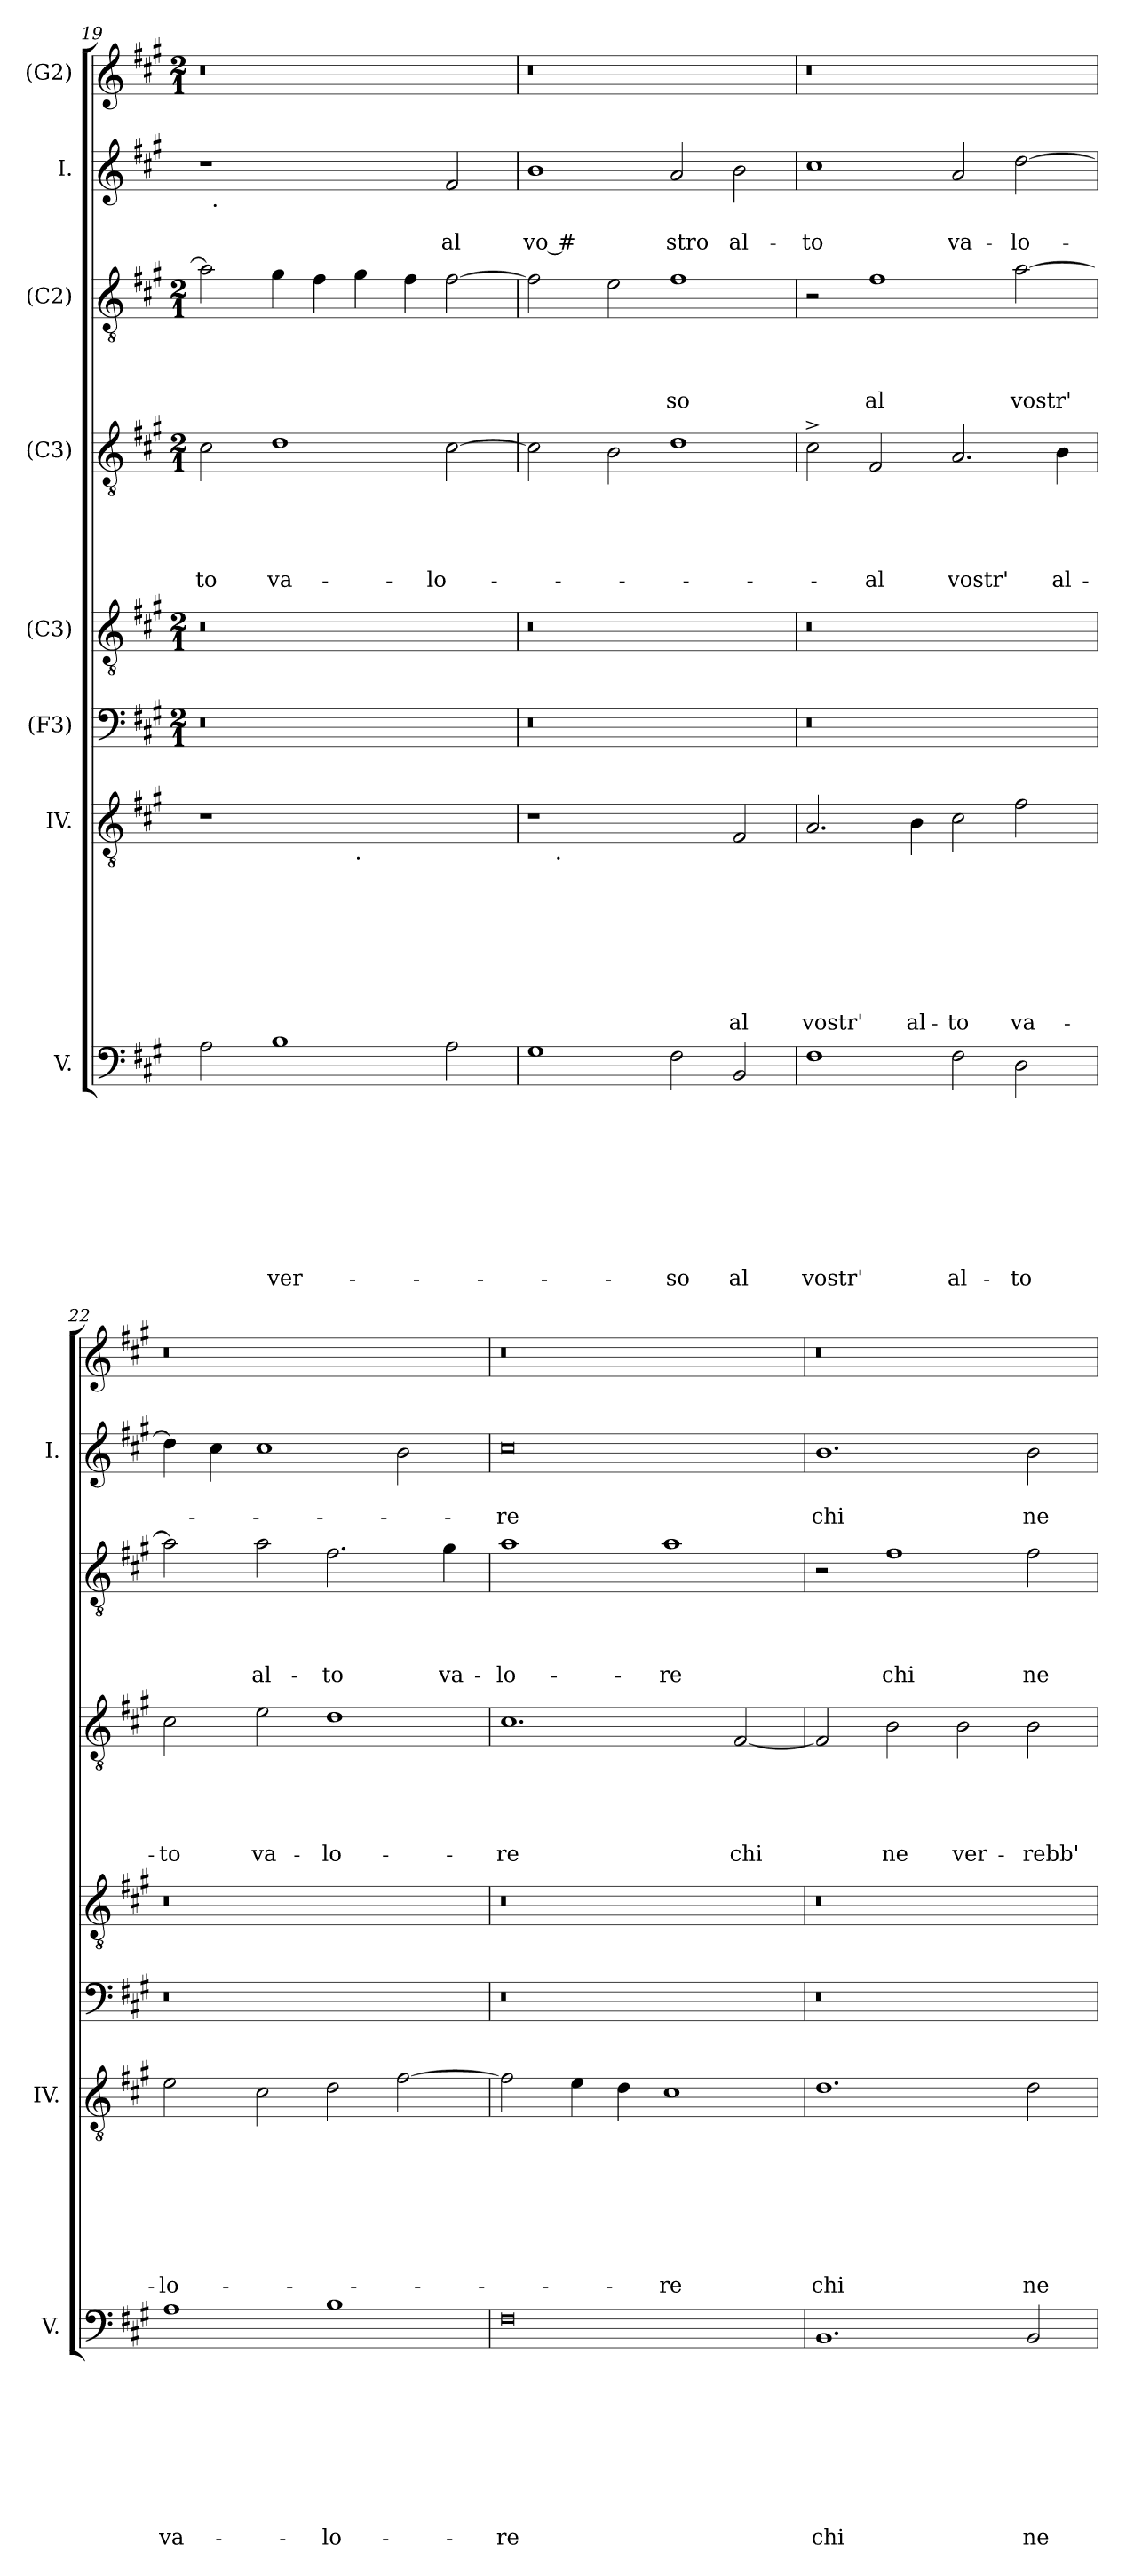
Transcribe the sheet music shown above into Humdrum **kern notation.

**kern	**text	**text	**text	**text	**text	**text	**text	**text	**text	**kern	**text	**text	**text	**text	**text	**text	**text	**text	**kern	**kern	**kern	**text	**text	**text	**text	**text	**kern	**text	**text	**text	**text	**kern	**text	**text	**kern
*part8	*part8	*part8	*part8	*part8	*part8	*part8	*part8	*part8	*part8	*part7	*part7	*part7	*part7	*part7	*part7	*part7	*part7	*part7	*part6	*part5	*part4	*part4	*part4	*part4	*part4	*part4	*part3	*part3	*part3	*part3	*part3	*part2	*part2	*part2	*part1
*staff8	*staff8	*staff8	*staff8	*staff8	*staff8	*staff8	*staff8	*staff8	*staff8	*staff7	*staff7	*staff7	*staff7	*staff7	*staff7	*staff7	*staff7	*staff7	*staff6	*staff5	*staff4	*staff4	*staff4	*staff4	*staff4	*staff4	*staff3	*staff3	*staff3	*staff3	*staff3	*staff2	*staff2	*staff2	*staff1
*I"V.	*	*	*	*	*	*	*	*	*	*I"IV.	*	*	*	*	*	*	*	*	*I"(F3)	*I"(C3)	*I"(C3)	*	*	*	*	*	*I"(C2)	*	*	*	*	*I"I.	*	*	*I"(G2)
*I'V.	*	*	*	*	*	*	*	*	*	*I'IV.	*	*	*	*	*	*	*	*	*	*	*	*	*	*	*	*	*	*	*	*	*	*I'I.	*	*	*
*clefF4	*	*	*	*	*	*	*	*	*	*clefGv2	*	*	*	*	*	*	*	*	*clefF4	*clefGv2	*clefGv2	*	*	*	*	*	*clefGv2	*	*	*	*	*clefG2	*	*	*clefG2
*k[f#c#g#]	*	*	*	*	*	*	*	*	*	*k[f#c#g#]	*	*	*	*	*	*	*	*	*k[f#c#g#]	*k[f#c#g#]	*k[f#c#g#]	*	*	*	*	*	*k[f#c#g#]	*	*	*	*	*k[f#c#g#]	*	*	*k[f#c#g#]
*A:	*	*	*	*	*	*	*	*	*	*A:	*	*	*	*	*	*	*	*	*A:	*A:	*A:	*	*	*	*	*	*A:	*	*	*	*	*A:	*	*	*A:
*	*	*	*	*	*	*	*	*	*	*	*	*	*	*	*	*	*	*	*M2/1	*M2/1	*M2/1	*	*	*	*	*	*M2/1	*	*	*	*	*	*	*	*M2/1
=19	=19	=19	=19	=19	=19	=19	=19	=19	=19	=19	=19	=19	=19	=19	=19	=19	=19	=19	=19	=19	=19	=19	=19	=19	=19	=19	=19	=19	=19	=19	=19	=19	=19	=19	=19
!	!	!	!	!	!	!	!	!	!	!	!	!	!	!	!	!	!	!	!	!	!	!	!	!	!	!LO:LY:b	!	!	!	!	!	!	!	!	!
*	*	*	*	*	*	*	*	*	*	*	*	*	*	*	*	*	*	*	*	*	*	*	*	*	*	*	*	*	*	*	*	*^	*	*	*
2A\	.	.	.	.	.	.	.	.	.	1r	.	.	.	.	.	.	.	.	0r	0r	2c#\	.	.	.	.	-to	2a\]	.	.	.	.	1r	32ryy	.	.	0r
!	!	!	!	!	!	!	!	!	!	!	!	!	!	!	!	!	!	!	!	!	!	!	!	!	!	!	!	!	!	!	!	!	!LO:TX:b:t=.	!	!	!
.	.	.	.	.	.	.	.	.	.	.	.	.	.	.	.	.	.	.	.	.	.	.	.	.	.	.	.	.	.	.	.	.	1ryy	.	.	.
!	!	!	!	!	!	!	!	!	!LO:LY:b	!	!	!	!	!	!	!	!	!	!	!	!	!	!	!	!	!LO:LY:b	!	!	!	!	!	!	!	!	!	!
1B	.	.	.	.	.	.	.	.	ver-	.	.	.	.	.	.	.	.	.	.	.	1d	.	.	.	.	va-	4g#\	.	.	.	.	.	.	.	.	.
.	.	.	.	.	.	.	.	.	.	.	.	.	.	.	.	.	.	.	.	.	.	.	.	.	.	.	4f#\	.	.	.	.	.	.	.	.	.
!	!	!	!	!	!	!	!	!	!	!LO:TX:b:t=.	!	!	!	!	!	!	!	!	!	!	!	!	!	!	!	!	!	!	!	!	!	!	!	!	!	!
.	.	.	.	.	.	.	.	.	.	1ryy	.	.	.	.	.	.	.	.	.	.	.	.	.	.	.	.	4g#\	.	.	.	.	2ryy	.	.	.	.
.	.	.	.	.	.	.	.	.	.	.	.	.	.	.	.	.	.	.	.	.	.	.	.	.	.	.	.	.	.	.	.	.	2ryy	.	.	.
.	.	.	.	.	.	.	.	.	.	.	.	.	.	.	.	.	.	.	.	.	.	.	.	.	.	.	4f#\	.	.	.	.	.	.	.	.	.
!	!	!	!	!	!	!	!	!	!	!	!	!	!	!	!	!	!	!	!	!	!	!	!	!	!	!LO:LY:b	!	!	!	!	!	!	!	!	!LO:LY:b	!
2A\	.	.	.	.	.	.	.	.	.	.	.	.	.	.	.	.	.	.	.	.	[>2c#\	.	.	.	.	-lo-	[>2f#\	.	.	.	.	2f#/	.	.	al	.
.	.	.	.	.	.	.	.	.	.	.	.	.	.	.	.	.	.	.	.	.	.	.	.	.	.	.	.	.	.	.	.	.	4...ryy	.	.	.
=20	=20	=20	=20	=20	=20	=20	=20	=20	=20	=20	=20	=20	=20	=20	=20	=20	=20	=20	=20	=20	=20	=20	=20	=20	=20	=20	=20	=20	=20	=20	=20	=20	=20	=20	=20	=20
!	!	!	!	!	!	!	!	!	!	!	!	!	!	!	!	!	!	!	!	!	!	!	!	!	!	!	!	!	!	!	!	!	!	!	!LO:LY:b	!
*	*	*	*	*	*	*	*	*	*	*^	*	*	*	*	*	*	*	*	*	*	*	*	*	*	*	*	*	*	*	*	*	*v	*v	*	*	*
1G#	.	.	.	.	.	.	.	.	.	1r	8ryy	.	.	.	.	.	.	.	.	0r	0r	2c#\]	.	.	.	.	.	2f#\]	.	.	.	.	1b	.	vo ­#	0r
!	!	!	!	!	!	!	!	!	!	!	!LO:TX:b:t=.	!	!	!	!	!	!	!	!	!	!	!	!	!	!	!	!	!	!	!	!	!	!	!	!	!
.	.	.	.	.	.	.	.	.	.	.	1...ryy	.	.	.	.	.	.	.	.	.	.	.	.	.	.	.	.	.	.	.	.	.	.	.	.	.
.	.	.	.	.	.	.	.	.	.	.	.	.	.	.	.	.	.	.	.	.	.	2B\	.	.	.	.	.	2e\	.	.	.	.	.	.	.	.
!	!	!	!	!	!	!	!	!	!LO:LY:b	!	!	!	!	!	!	!	!	!	!	!	!	!	!	!	!	!	!	!	!	!	!	!LO:LY:b	!	!	!LO:LY:b	!
2F#\	.	.	.	.	.	.	.	.	-so	2ryy	.	.	.	.	.	.	.	.	.	.	.	1d	.	.	.	.	.	1f#	.	.	.	-so	2a/	.	stro	.
!	!	!	!	!	!	!	!	!	!LO:LY:b	!	!	!	!	!	!	!	!	!	!LO:LY:b	!	!	!	!	!	!	!	!	!	!	!	!	!	!	!	!LO:LY:b	!
2BB/	.	.	.	.	.	.	.	.	al	2F#/	.	.	.	.	.	.	.	.	al	.	.	.	.	.	.	.	.	.	.	.	.	.	2b\	.	al-	.
!!LO:LB:g=z
=21	=21	=21	=21	=21	=21	=21	=21	=21	=21	=21	=21	=21	=21	=21	=21	=21	=21	=21	=21	=21	=21	=21	=21	=21	=21	=21	=21	=21	=21	=21	=21	=21	=21	=21	=21	=21
!	!	!	!	!	!	!	!	!	!	!LO:TX:a:t=-re,	!	!	!	!	!	!	!	!	!	!	!	!	!	!	!	!	!	!	!	!	!	!	!	!	!	!
!	!	!	!	!	!	!	!	!	!LO:LY:b	!	!	!	!	!	!	!	!	!	!LO:LY:b	!	!	!	!	!	!	!	!	!	!	!	!	!	!	!	!LO:LY:b	!
*	*	*	*	*	*	*	*	*	*	*v	*v	*	*	*	*	*	*	*	*	*	*	*	*	*	*	*	*	*	*	*	*	*	*	*	*	*
1F#	.	.	.	.	.	.	.	.	vostr'	2.A/	.	.	.	.	.	.	.	vostr'	0r	0r	2c#^>\	.	.	.	.	.	2r	.	.	.	.	1cc#	.	-to	0r
!	!	!	!	!	!	!	!	!	!	!	!	!	!	!	!	!	!	!	!	!	!	!	!	!	!	!LO:LY:b	!	!	!	!	!LO:LY:b	!	!	!	!
.	.	.	.	.	.	.	.	.	.	.	.	.	.	.	.	.	.	.	.	.	2F#/	.	.	.	.	-al	1f#	.	.	.	al	.	.	.	.
!	!	!	!	!	!	!	!	!	!	!	!	!	!	!	!	!	!	!LO:LY:b	!	!	!	!	!	!	!	!	!	!	!	!	!	!	!	!	!
.	.	.	.	.	.	.	.	.	.	4B\	.	.	.	.	.	.	.	al-	.	.	.	.	.	.	.	.	.	.	.	.	.	.	.	.	.
!	!	!	!	!	!	!	!	!	!LO:LY:b	!	!	!	!	!	!	!	!	!LO:LY:b	!	!	!	!	!	!	!	!LO:LY:b	!	!	!	!	!	!	!	!LO:LY:b	!
2F#\	.	.	.	.	.	.	.	.	al-	2c#\	.	.	.	.	.	.	.	-to	.	.	2.A/	.	.	.	.	vostr'	.	.	.	.	.	2a/	.	va-	.
!	!	!	!	!	!	!	!	!	!LO:LY:b	!	!	!	!	!	!	!	!	!LO:LY:b	!	!	!	!	!	!	!	!	!	!	!	!	!LO:LY:b	!	!	!LO:LY:b	!
2D\	.	.	.	.	.	.	.	.	-to	2f#\	.	.	.	.	.	.	.	va-	.	.	.	.	.	.	.	.	[>2a\	.	.	.	vostr'	[>2dd\	.	-lo-	.
!	!	!	!	!	!	!	!	!	!	!	!	!	!	!	!	!	!	!	!	!	!	!	!	!	!	!LO:LY:b	!	!	!	!	!	!	!	!	!
.	.	.	.	.	.	.	.	.	.	.	.	.	.	.	.	.	.	.	.	.	4B\	.	.	.	.	al-	.	.	.	.	.	.	.	.	.
=22	=22	=22	=22	=22	=22	=22	=22	=22	=22	=22	=22	=22	=22	=22	=22	=22	=22	=22	=22	=22	=22	=22	=22	=22	=22	=22	=22	=22	=22	=22	=22	=22	=22	=22	=22
!	!	!	!	!	!	!	!	!	!LO:LY:b	!	!	!	!	!	!	!	!	!LO:LY:b	!	!	!	!	!	!	!	!LO:LY:b	!	!	!	!	!	!	!	!	!
1A	.	.	.	.	.	.	.	.	va-	2e\	.	.	.	.	.	.	.	-lo-	0r	0r	2c#\	.	.	.	.	-to	2a\]	.	.	.	.	4dd\]	.	.	0r
.	.	.	.	.	.	.	.	.	.	.	.	.	.	.	.	.	.	.	.	.	.	.	.	.	.	.	.	.	.	.	.	4cc#\	.	.	.
!	!	!	!	!	!	!	!	!	!	!	!	!	!	!	!	!	!	!	!	!	!	!	!	!	!	!LO:LY:b	!	!	!	!	!LO:LY:b	!	!	!	!
.	.	.	.	.	.	.	.	.	.	2c#\	.	.	.	.	.	.	.	.	.	.	2e\	.	.	.	.	va-	2a\	.	.	.	al-	1cc#	.	.	.
!	!	!	!	!	!	!	!	!	!LO:LY:b	!	!	!	!	!	!	!	!	!	!	!	!	!	!	!	!	!LO:LY:b	!	!	!	!	!LO:LY:b	!	!	!	!
1B	.	.	.	.	.	.	.	.	-lo-	2d\	.	.	.	.	.	.	.	.	.	.	1d	.	.	.	.	-lo-	2.f#\	.	.	.	-to	.	.	.	.
.	.	.	.	.	.	.	.	.	.	[>2f#\	.	.	.	.	.	.	.	.	.	.	.	.	.	.	.	.	.	.	.	.	.	2b\	.	.	.
!	!	!	!	!	!	!	!	!	!	!	!	!	!	!	!	!	!	!	!	!	!	!	!	!	!	!	!	!	!	!	!LO:LY:b	!	!	!	!
.	.	.	.	.	.	.	.	.	.	.	.	.	.	.	.	.	.	.	.	.	.	.	.	.	.	.	4g#\	.	.	.	va-	.	.	.	.
=23	=23	=23	=23	=23	=23	=23	=23	=23	=23	=23	=23	=23	=23	=23	=23	=23	=23	=23	=23	=23	=23	=23	=23	=23	=23	=23	=23	=23	=23	=23	=23	=23	=23	=23	=23
!	!	!	!	!	!	!	!	!	!LO:LY:b:rj	!	!	!	!	!	!	!	!	!	!	!	!	!	!	!	!	!LO:LY:b	!	!	!	!	!LO:LY:b	!	!	!LO:LY:b:rj	!
0F#	.	.	.	.	.	.	.	.	-re	2f#\]	.	.	.	.	.	.	.	.	0r	0r	1.c#	.	.	.	.	-re	1a	.	.	.	-lo-	0cc#	.	-re	0r
.	.	.	.	.	.	.	.	.	.	4e\	.	.	.	.	.	.	.	.	.	.	.	.	.	.	.	.	.	.	.	.	.	.	.	.	.
.	.	.	.	.	.	.	.	.	.	4d\	.	.	.	.	.	.	.	.	.	.	.	.	.	.	.	.	.	.	.	.	.	.	.	.	.
!	!	!	!	!	!	!	!	!	!	!	!	!	!	!	!	!	!	!LO:LY:b	!	!	!	!	!	!	!	!	!	!	!	!	!LO:LY:b	!	!	!	!
.	.	.	.	.	.	.	.	.	.	1c#	.	.	.	.	.	.	.	-re	.	.	.	.	.	.	.	.	1a	.	.	.	-re	.	.	.	.
!	!	!	!	!	!	!	!	!	!	!	!	!	!	!	!	!	!	!	!	!	!	!	!	!	!	!LO:LY:b	!	!	!	!	!	!	!	!	!
.	.	.	.	.	.	.	.	.	.	.	.	.	.	.	.	.	.	.	.	.	[<2F#/	.	.	.	.	chi	.	.	.	.	.	.	.	.	.
=24	=24	=24	=24	=24	=24	=24	=24	=24	=24	=24	=24	=24	=24	=24	=24	=24	=24	=24	=24	=24	=24	=24	=24	=24	=24	=24	=24	=24	=24	=24	=24	=24	=24	=24	=24
!	!	!	!	!	!	!	!	!	!LO:LY:b	!	!	!	!	!	!	!	!	!LO:LY:b	!	!	!	!	!	!	!	!	!	!	!	!	!	!	!	!LO:LY:b	!
1.BB	.	.	.	.	.	.	.	.	chi	1.d	.	.	.	.	.	.	.	chi	0r	0r	2F#/]	.	.	.	.	.	2r	.	.	.	.	1.b	.	chi	0r
!	!	!	!	!	!	!	!	!	!	!	!	!	!	!	!	!	!	!	!	!	!	!	!	!	!	!LO:LY:b	!	!	!	!	!LO:LY:b	!	!	!	!
.	.	.	.	.	.	.	.	.	.	.	.	.	.	.	.	.	.	.	.	.	2B\	.	.	.	.	ne	1f#	.	.	.	chi	.	.	.	.
!	!	!	!	!	!	!	!	!	!	!	!	!	!	!	!	!	!	!	!	!	!	!	!	!	!	!LO:LY:b	!	!	!	!	!	!	!	!	!
.	.	.	.	.	.	.	.	.	.	.	.	.	.	.	.	.	.	.	.	.	2B\	.	.	.	.	ver-	.	.	.	.	.	.	.	.	.
!	!	!	!	!	!	!	!	!	!LO:LY:b	!	!	!	!	!	!	!	!	!LO:LY:b	!	!	!	!	!	!	!	!LO:LY:b	!	!	!	!	!LO:LY:b	!	!	!LO:LY:b	!
2BB/	.	.	.	.	.	.	.	.	ne	2d\	.	.	.	.	.	.	.	ne	.	.	[>2B\	.	.	.	.	-rebb'	2f#\	.	.	.	ne	2b\	.	ne	.
=	=	=	=	=	=	=	=	=	=	=	=	=	=	=	=	=	=	=	=	=	=	=	=	=	=	=	=	=	=	=	=	=	=	=	=
*-	*-	*-	*-	*-	*-	*-	*-	*-	*-	*-	*-	*-	*-	*-	*-	*-	*-	*-	*-	*-	*-	*-	*-	*-	*-	*-	*-	*-	*-	*-	*-	*-	*-	*-	*-
